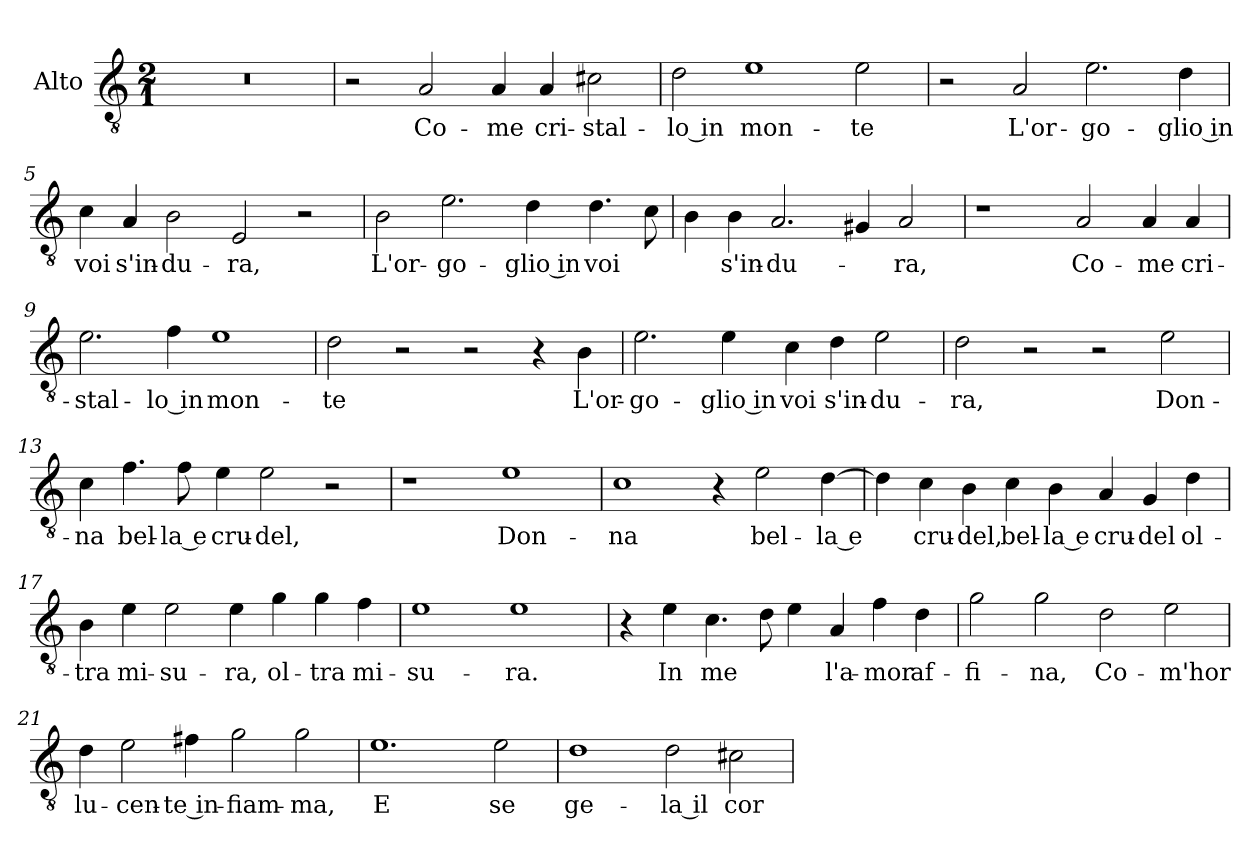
**kern	**text
*part1	*part1
*staff1	*staff1
*I"Alto	*
*I'A	*
*clefGv2	*
*k[]	*
*M2/1	*
=1	=1
0r	.
=2	=2
2r	.
2A	Co-
4A	-me
4A	cri-
2c#X	-stal-
=3	=3
2d	-lo in
1e	mon-
2e	-te
=4	=4
2r	.
2A	L'or-
2.e	-go-
4d	-glio in
=5	=5
4c	voi
4A	s'in-
2B	-du-
2E	-ra,
2r	.
=6	=6
2B	L'or-
2.e	-go-
4d	-glio in
4.d	voi
8c	.
=7	=7
4B	.
4B	s'in-
2.A	-du-
4G#X	.
2A	-ra,
=8	=8
1r	.
2A	Co-
4A	-me
4A	cri-
=9	=9
2.e	-stal-
4f	-lo in
1e	mon-
=10	=10
2d	-te
2r	.
2r	.
4r	.
4B	L'or-
=11	=11
2.e	-go-
4e	-glio in
4c	voi
4d	s'in-
2e	-du-
=12	=12
2d	-ra,
2r	.
2r	.
2e	Don-
=13	=13
4c	-na
4.f	bel-
8f	-la e
4e	cru-
2e	-del,
2r	.
=14	=14
1r	.
1e	Don-
=15	=15
1c	-na
4r	.
2e	bel-
[4d	-la e
=16	=16
4d]	.
4c	cru-
4B	-del,
4c	bel-
4B	-la e
4A	cru-
4G	-del
4d	ol-
=17	=17
4B	-tra
4e	mi-
2e	-su-
4e	-ra,
4g	ol-
4g	-tra
4f	mi-
=18	=18
1e	-su-
1e	-ra.
=19	=19
4r	.
4e	In
4.c	me
8d	.
4e	.
4A	l'a-
4f	-mor
4d	af-
=20	=20
2g	-fi-
2g	-na,
2d	Co-
2e	-m'hor
=21	=21
4d	lu-
2e	-cen-
4f#X	-te in-
2g	-fiam-
2g	-ma,
=22	=22
1.e	E
2e	se
=23	=23
1d	ge-
2d	-la il
2c#X	cor
=	=
*-	*-
